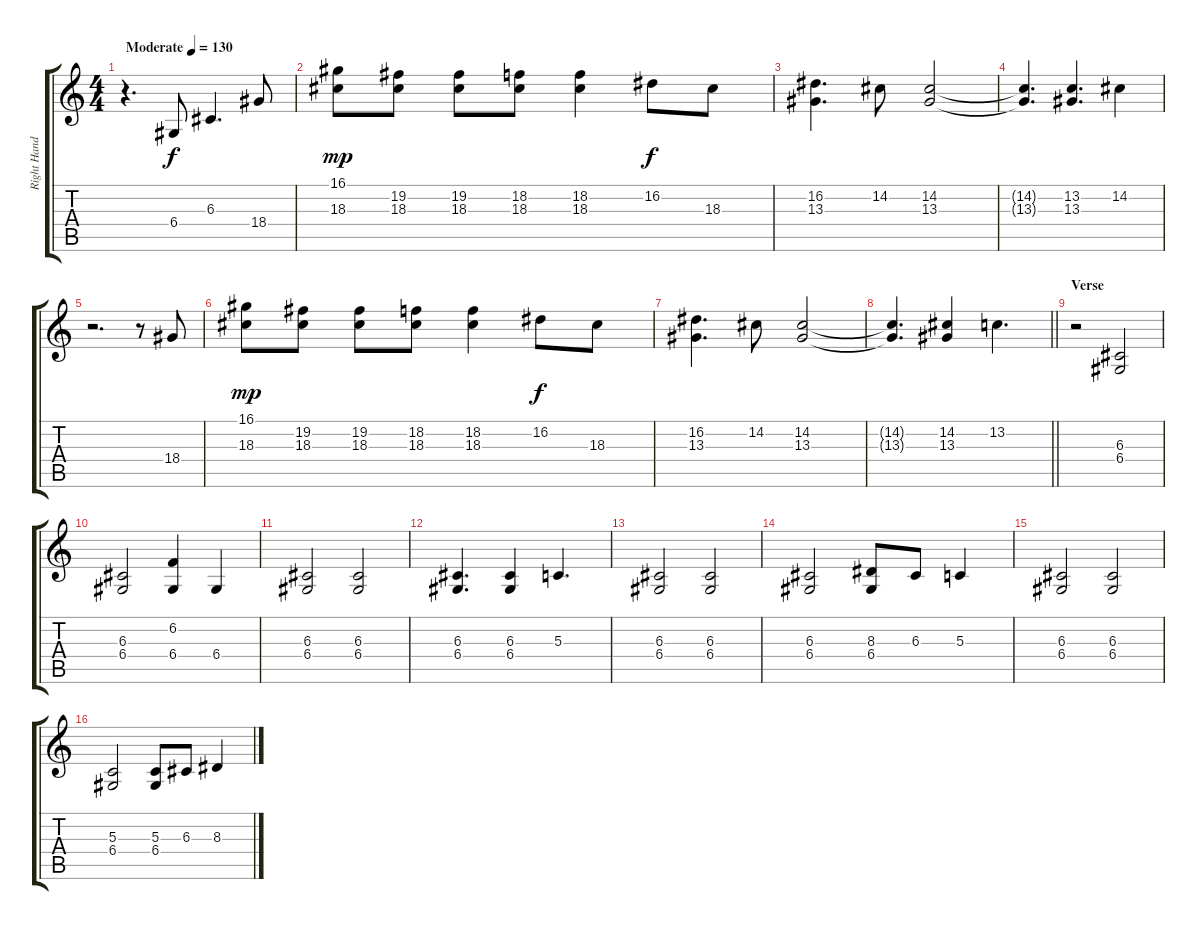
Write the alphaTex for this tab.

\track ("Right Hand" "Right Hand") {instrument acousticgrandpiano}
\staff {score tabs}
\tuning (E4 B3 G3 D3 A2 E2) {hide}
\ts (4 4)
\tempo (130 "Moderate")
\clef g2
\ks c
r.4{d dy f instrument acousticgrandpiano} 6.4.8 6.3.4{d} 18.4.8 |
(16.1 18.3).8{dy mp} (19.2 18.3).8 (19.2 18.3).8 (18.2 18.3).8 (18.2 18.3).4 16.2.8{dy f} 18.3.8 |
(16.2 13.3).4{d} 14.2.8 (14.2 13.3).2 |
(14.2{t} 13.3{t}).4{d} (13.2 13.3).4{d} 14.2.4 |
r.2{d} r.8 18.4.8 |
(16.1 18.3).8{dy mp} (19.2 18.3).8 (19.2 18.3).8 (18.2 18.3).8 (18.2 18.3).4 16.2.8{dy f} 18.3.8 |
(16.2 13.3).4{d} 14.2.8 (14.2 13.3).2 |
\barLineRight lightlight
(14.2{t} 13.3{t}).4{d} (14.2 13.3).4 13.2.4{d} |
\section ("" "Verse")
r.2 (6.3 6.4).2 |
(6.3 6.4).2 (6.2 6.4).4 6.4.4 |
(6.3 6.4).2 (6.3 6.4).2 |
(6.3 6.4).4{d} (6.3 6.4).4 5.3.4{d} |
(6.3 6.4).2 (6.3 6.4).2 |
(6.3 6.4).2 (8.3 6.4).8 6.3.8 5.3.4 |
(6.3 6.4).2 (6.3 6.4).2 |
(5.3 6.4).2 (5.3 6.4).8 6.3.8 8.3.4
